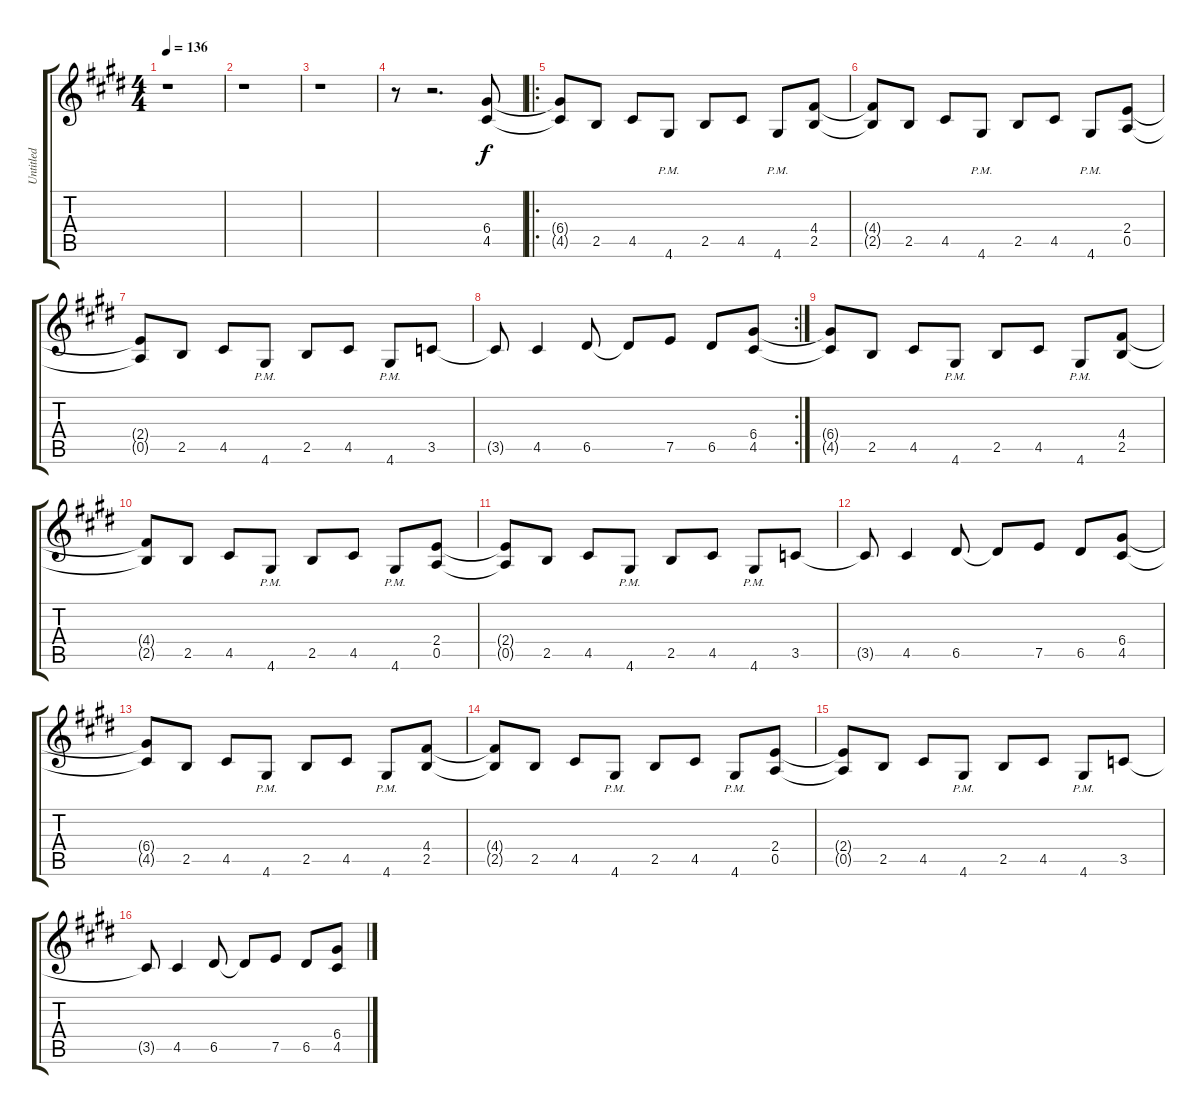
\track ("Untitled" "Untitled") {instrument distortionguitar}
\staff {score tabs}
\tuning (E4 B3 G3 D3 A2 E2) {hide}
\ts (4 4)
\tempo 136
\clef g2
\ks e
r.1{dy f instrument distortionguitar} |
r.1 |
r.1 |
\ks c#minor
r.8 r.2{d} (6.4 4.5).8 |
\ro
(6.4{t} 4.5{t}).8 2.5.8 4.5.8 4.6{pm}.8 2.5.8 4.5.8 4.6{pm}.8 (4.4 2.5).8 |
(4.4{t} 2.5{t}).8 2.5.8 4.5.8 4.6{pm}.8 2.5.8 4.5.8 4.6{pm}.8 (2.4 0.5).8 |
(2.4{t} 0.5{t}).8 2.5.8 4.5.8 4.6{pm}.8 2.5.8 4.5.8 4.6{pm}.8 3.5.8 |
\rc 2
3.5{t}.8 4.5.4 6.5.8 6.5{t}.8 7.5.8 6.5.8 (6.4 4.5).8 |
(6.4{t} 4.5{t}).8 2.5.8 4.5.8 4.6{pm}.8 2.5.8 4.5.8 4.6{pm}.8 (4.4 2.5).8 |
(4.4{t} 2.5{t}).8 2.5.8 4.5.8 4.6{pm}.8 2.5.8 4.5.8 4.6{pm}.8 (2.4 0.5).8 |
(2.4{t} 0.5{t}).8 2.5.8 4.5.8 4.6{pm}.8 2.5.8 4.5.8 4.6{pm}.8 3.5.8 |
3.5{t}.8 4.5.4 6.5.8 6.5{t}.8 7.5.8 6.5.8 (6.4 4.5).8 |
(6.4{t} 4.5{t}).8 2.5.8 4.5.8 4.6{pm}.8 2.5.8 4.5.8 4.6{pm}.8 (4.4 2.5).8 |
(4.4{t} 2.5{t}).8 2.5.8 4.5.8 4.6{pm}.8 2.5.8 4.5.8 4.6{pm}.8 (2.4 0.5).8 |
(2.4{t} 0.5{t}).8 2.5.8 4.5.8 4.6{pm}.8 2.5.8 4.5.8 4.6{pm}.8 3.5.8 |
3.5{t}.8 4.5.4 6.5.8 6.5{t}.8 7.5.8 6.5.8 (6.4 4.5).8
